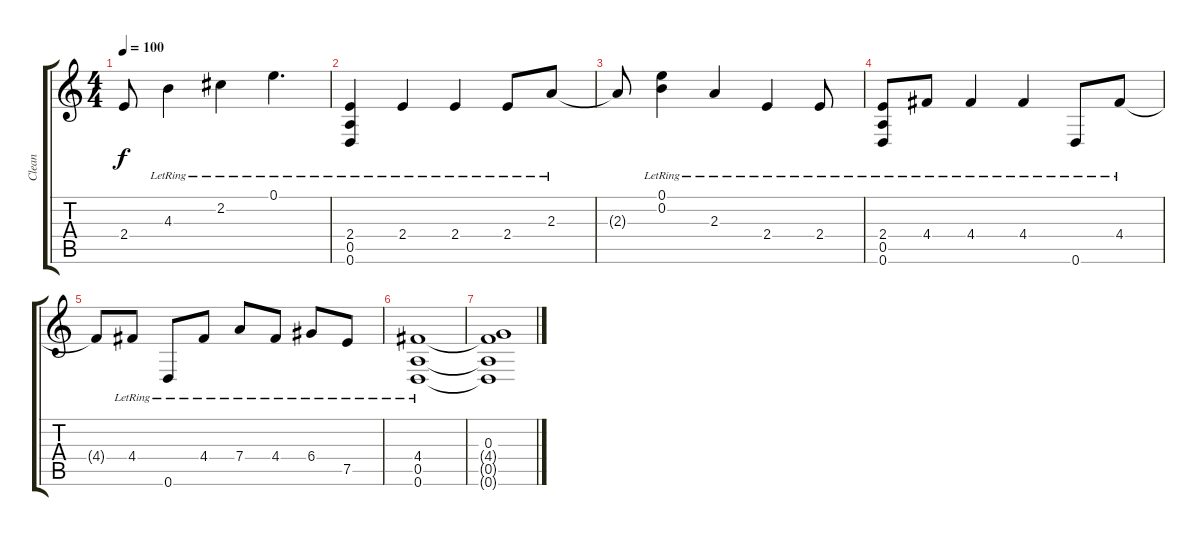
\track ("Clean" "Clean") {instrument electricguitarjazz}
\staff {score tabs}
\tuning (E4 B3 G3 D3 A2 D2) {hide}
\ts (4 4)
\tempo 100
\clef g2
\ks c
2.4{t}.8{dy f} 4.3{lr}.4 2.2{lr}.4 0.1{lr}.4{d} |
(2.4{lr} 0.5{lr} 0.6{lr}).4 2.4{lr}.4 2.4{lr}.4 2.4{lr}.8 2.3{lr}.8 |
2.3{t}.8 (0.1{lr} 0.2{lr}).4 2.3{lr}.4 2.4{lr}.4 2.4{lr}.8 |
(2.4{lr} 0.5{lr} 0.6{lr}).8 4.4{lr}.8 4.4{lr}.4 4.4{lr}.4 0.6{lr}.8 4.4{lr}.8 |
4.4{t}.8 4.4{lr}.8 0.6{lr}.8 4.4{lr}.8 7.4{lr}.8 4.4{lr}.8 6.4{lr}.8 7.5{lr}.8 |
(4.4{lr} 0.5{lr} 0.6{lr}).1 |
(0.3 4.4{t} 0.5{t} 0.6{t}).1
